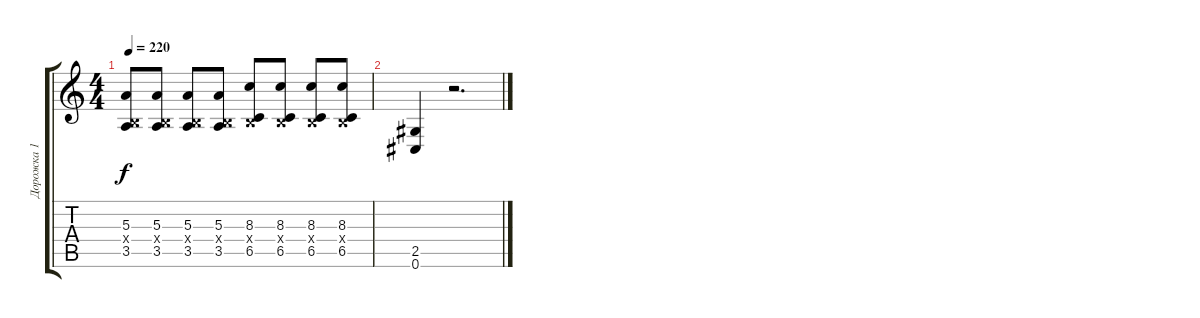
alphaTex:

\track ("Дорожка 1" "Дорожка 1") {instrument distortionguitar}
\staff {score tabs}
\tuning (Db4 Ab3 E3 B2 Gb2 Db2) {hide}
\ts (4 4)
\tempo 220
\clef g2
\ks c
(5.3 0.4{x} 3.5).8{dy f} (5.3 0.4{x} 3.5).8 (5.3 0.4{x} 3.5).8 (5.3 0.4{x} 3.5).8 (8.3 0.4{x} 6.5).8 (8.3 0.4{x} 6.5).8 (8.3 0.4{x} 6.5).8 (8.3 0.4{x} 6.5).8 |
(2.5 0.6).4 r.2{d}
